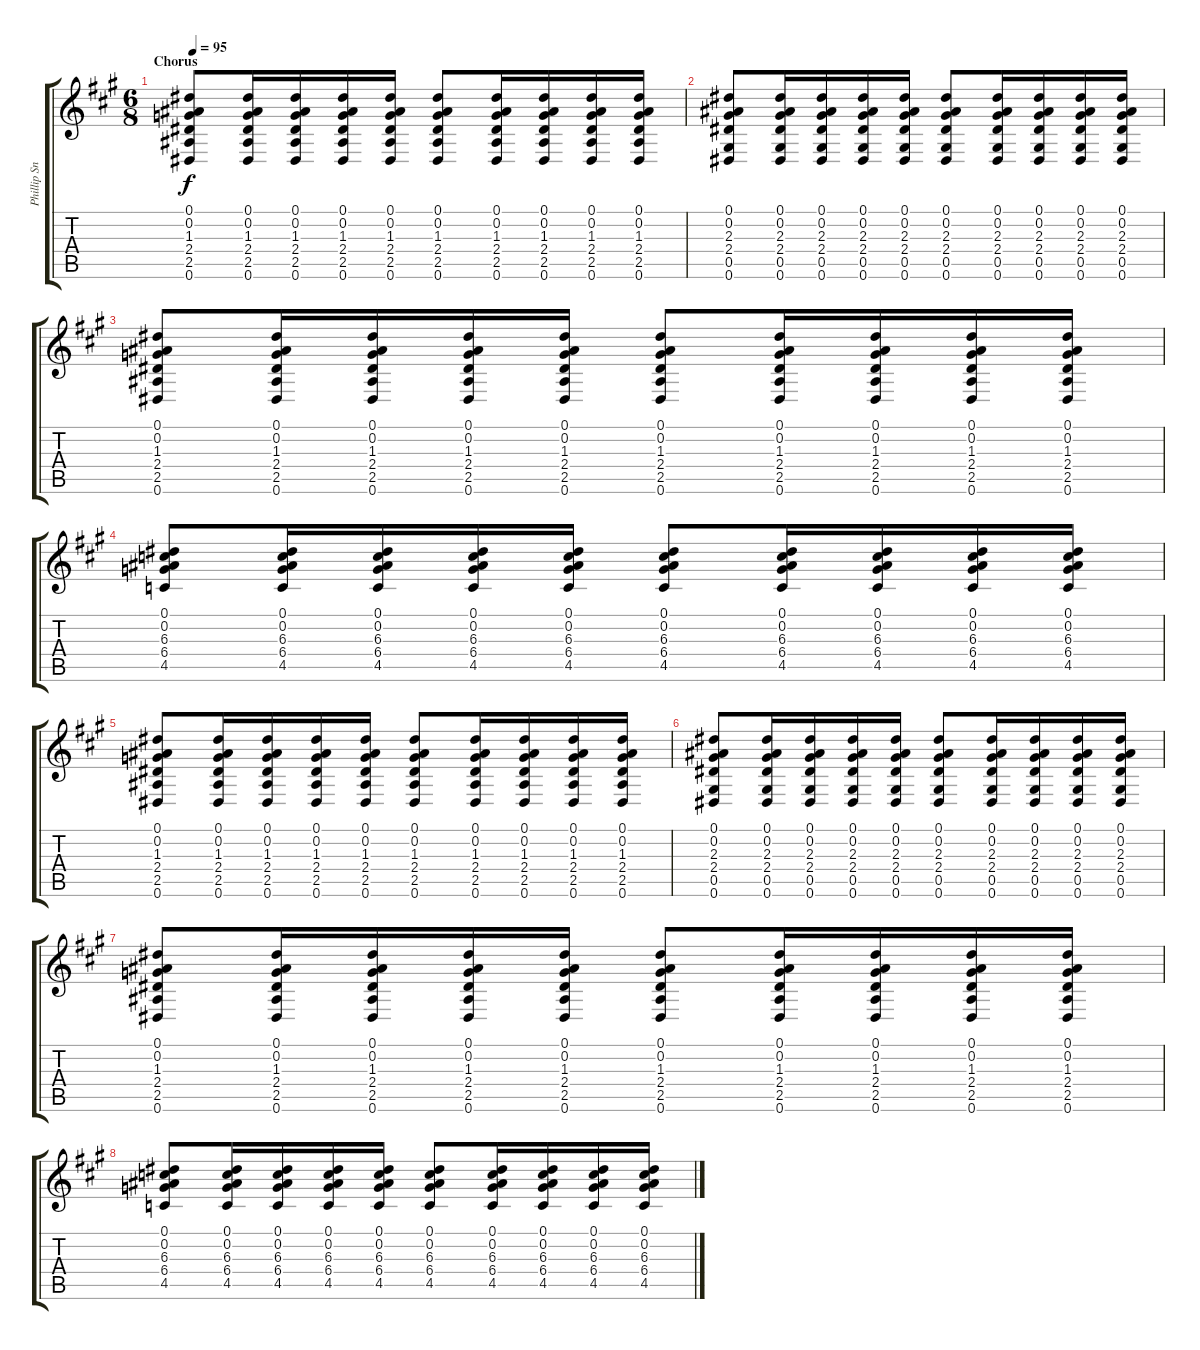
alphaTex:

\track ("Phillip Sneed" "Phillip Sn") {instrument acousticguitarnylon}
\staff {score tabs}
\tuning (Eb4 Bb3 Gb3 Db3 Ab2 Eb2) {hide}
\ts (6 8)
\section ("" "Chorus")
\tempo 95
\clef g2
\ks a
(0.1 0.2 1.3 2.4 2.5 0.6).8{dy f} (0.1 0.2 1.3 2.4 2.5 0.6).16 (0.1 0.2 1.3 2.4 2.5 0.6).16 (0.1 0.2 1.3 2.4 2.5 0.6).16 (0.1 0.2 1.3 2.4 2.5 0.6).16 (0.1 0.2 1.3 2.4 2.5 0.6).8 (0.1 0.2 1.3 2.4 2.5 0.6).16 (0.1 0.2 1.3 2.4 2.5 0.6).16 (0.1 0.2 1.3 2.4 2.5 0.6).16 (0.1 0.2 1.3 2.4 2.5 0.6).16 |
(0.1 0.2 2.3 2.4 0.5 0.6).8 (0.1 0.2 2.3 2.4 0.5 0.6).16 (0.1 0.2 2.3 2.4 0.5 0.6).16 (0.1 0.2 2.3 2.4 0.5 0.6).16 (0.1 0.2 2.3 2.4 0.5 0.6).16 (0.1 0.2 2.3 2.4 0.5 0.6).8 (0.1 0.2 2.3 2.4 0.5 0.6).16 (0.1 0.2 2.3 2.4 0.5 0.6).16 (0.1 0.2 2.3 2.4 0.5 0.6).16 (0.1 0.2 2.3 2.4 0.5 0.6).16 |
(0.1 0.2 1.3 2.4 2.5 0.6).8 (0.1 0.2 1.3 2.4 2.5 0.6).16 (0.1 0.2 1.3 2.4 2.5 0.6).16 (0.1 0.2 1.3 2.4 2.5 0.6).16 (0.1 0.2 1.3 2.4 2.5 0.6).16 (0.1 0.2 1.3 2.4 2.5 0.6).8 (0.1 0.2 1.3 2.4 2.5 0.6).16 (0.1 0.2 1.3 2.4 2.5 0.6).16 (0.1 0.2 1.3 2.4 2.5 0.6).16 (0.1 0.2 1.3 2.4 2.5 0.6).16 |
(0.1 0.2 6.3 6.4 4.5).8 (0.1 0.2 6.3 6.4 4.5).16 (0.1 0.2 6.3 6.4 4.5).16 (0.1 0.2 6.3 6.4 4.5).16 (0.1 0.2 6.3 6.4 4.5).16 (0.1 0.2 6.3 6.4 4.5).8 (0.1 0.2 6.3 6.4 4.5).16 (0.1 0.2 6.3 6.4 4.5).16 (0.1 0.2 6.3 6.4 4.5).16 (0.1 0.2 6.3 6.4 4.5).16 |
(0.1 0.2 1.3 2.4 2.5 0.6).8 (0.1 0.2 1.3 2.4 2.5 0.6).16 (0.1 0.2 1.3 2.4 2.5 0.6).16 (0.1 0.2 1.3 2.4 2.5 0.6).16 (0.1 0.2 1.3 2.4 2.5 0.6).16 (0.1 0.2 1.3 2.4 2.5 0.6).8 (0.1 0.2 1.3 2.4 2.5 0.6).16 (0.1 0.2 1.3 2.4 2.5 0.6).16 (0.1 0.2 1.3 2.4 2.5 0.6).16 (0.1 0.2 1.3 2.4 2.5 0.6).16 |
(0.1 0.2 2.3 2.4 0.5 0.6).8 (0.1 0.2 2.3 2.4 0.5 0.6).16 (0.1 0.2 2.3 2.4 0.5 0.6).16 (0.1 0.2 2.3 2.4 0.5 0.6).16 (0.1 0.2 2.3 2.4 0.5 0.6).16 (0.1 0.2 2.3 2.4 0.5 0.6).8 (0.1 0.2 2.3 2.4 0.5 0.6).16 (0.1 0.2 2.3 2.4 0.5 0.6).16 (0.1 0.2 2.3 2.4 0.5 0.6).16 (0.1 0.2 2.3 2.4 0.5 0.6).16 |
(0.1 0.2 1.3 2.4 2.5 0.6).8 (0.1 0.2 1.3 2.4 2.5 0.6).16 (0.1 0.2 1.3 2.4 2.5 0.6).16 (0.1 0.2 1.3 2.4 2.5 0.6).16 (0.1 0.2 1.3 2.4 2.5 0.6).16 (0.1 0.2 1.3 2.4 2.5 0.6).8 (0.1 0.2 1.3 2.4 2.5 0.6).16 (0.1 0.2 1.3 2.4 2.5 0.6).16 (0.1 0.2 1.3 2.4 2.5 0.6).16 (0.1 0.2 1.3 2.4 2.5 0.6).16 |
(0.1 0.2 6.3 6.4 4.5).8 (0.1 0.2 6.3 6.4 4.5).16 (0.1 0.2 6.3 6.4 4.5).16 (0.1 0.2 6.3 6.4 4.5).16 (0.1 0.2 6.3 6.4 4.5).16 (0.1 0.2 6.3 6.4 4.5).8 (0.1 0.2 6.3 6.4 4.5).16 (0.1 0.2 6.3 6.4 4.5).16 (0.1 0.2 6.3 6.4 4.5).16 (0.1 0.2 6.3 6.4 4.5).16
